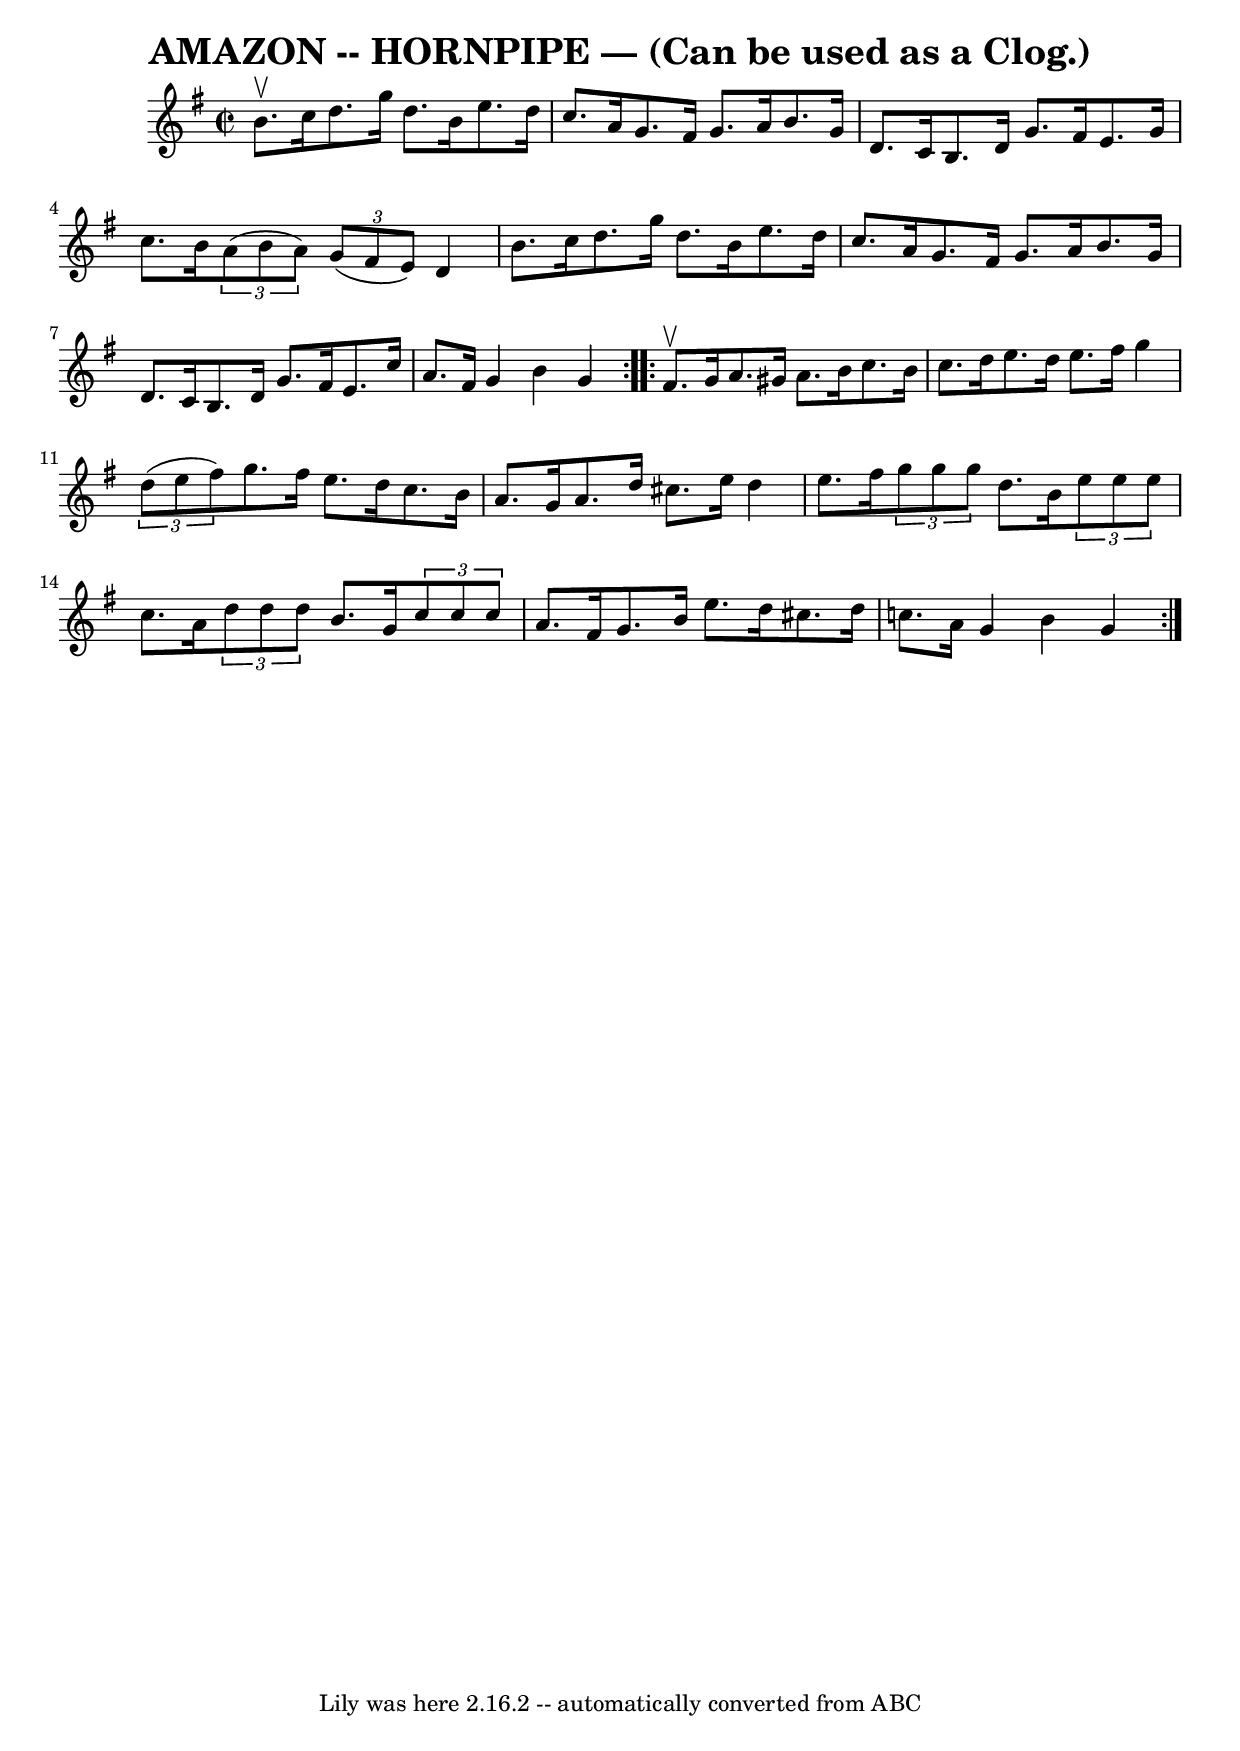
\version "2.16.2"
\include "Mammoth.ily"
\header {
  %% book = "Ryan's Mammoth Collection of Fiddle Tunes"
  crossRefNumber = "1"
  footnotes = ""
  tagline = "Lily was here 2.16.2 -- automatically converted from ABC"
  title = "AMAZON -- HORNPIPE — (Can be used as a Clog.)"

}
voicedefault =  {



  \repeat volta 2 {

    \override Staff.TimeSignature #'style = #'C
    \time 2/2 
    \key g \major
    b'8.^\upbow c''16        |
    d''8.    
    g''16 d''8. b'16 e''8. d''16 c''8. a'16    |
    g'8.    
    fis'16 g'8. a'16 b'8. g'16 d'8. c'16    |
    b8.    
    d'16 g'8. fis'16 e'8. g'16 c''8. b'16    |
    
    \times 2/3 { a'8 (b'8 a'8) 
	       }   \times 2/3 { g'8 (fis'8 e'8  
				) 
			      } d'4 b'8. c''16    |
    |
    d''8. g''16 d''8.  
    b'16 e''8. d''16 c''8. a'16    |
    g'8. fis'16 g'8.  
    a'16 b'8. g'16 d'8. c'16    |
    b8. d'16 g'8.    
    fis'16 e'8. c''16 a'8. fis'16    |
    g'4 b'4 g'4    
  }  
  
  \repeat volta 2 {
    fis'8.^\upbow g'16        |
    a'8. gis'16   
    a'8. b'16 c''8. b'16 c''8. d''16    |
    e''8. d''16   
    e''8. fis''16 g''4    \times 2/3 { d''8 (e''8 fis''8) 
				     }   
    |
    g''8. fis''16 e''8. d''16 c''8. b'16 a'8. g'16  
    |
    a'8. d''16 cis''8. e''16 d''4 e''8. fis''16    
    |
    |
    \times 2/3 { g''8 g''8 g''8  
	       } d''8. b'16  
    \times 2/3 { e''8 e''8 e''8  
	       } c''8. a'16    |
    
    \times 2/3 { d''8 d''8 d''8  
	       } b'8. g'16    \times 2/3 { c''8    
					   c''8 c''8  
					 } a'8. fis'16    |
    g'8. b'16 e''8. d''16   
    cis''8. d''16 c''!8. a'16    |
    g'4 b'4 g'4    
  }   

}

\score{
  <<

    \context Staff="default"
    {
      \voicedefault 
      
    }

  >>
  \layout {
    
  }
  \midi {
  }

}
